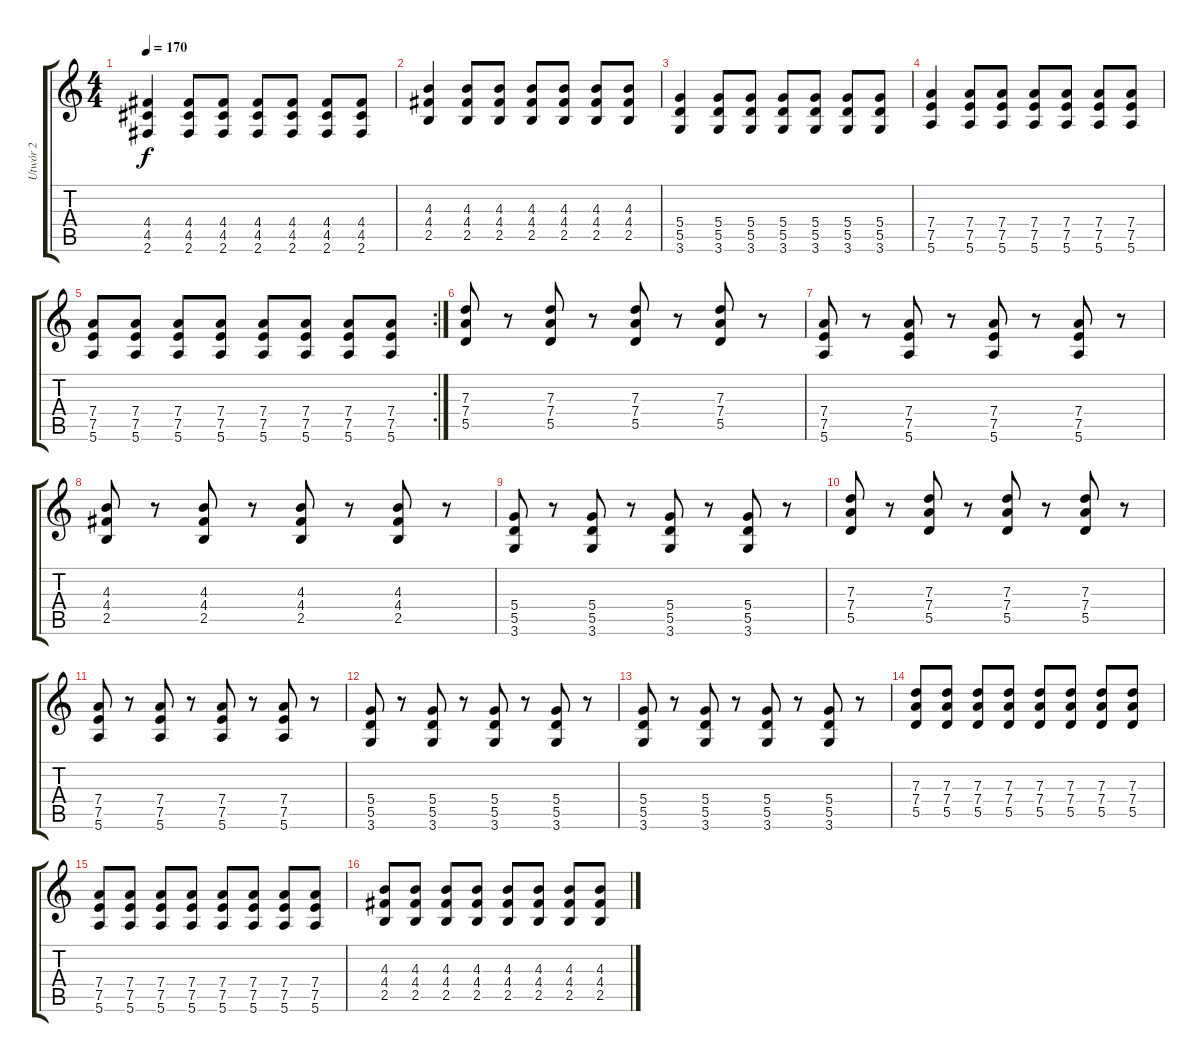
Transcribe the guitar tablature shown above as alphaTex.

\track ("Utwór 2" "Utwór 2") {instrument overdrivenguitar}
\staff {score tabs}
\tuning (E4 B3 G3 D3 A2 E2) {hide}
\ts (4 4)
\tempo 170
\clef g2
\ks c
(4.4 4.5 2.6).4{dy f} (4.4 4.5 2.6).8 (4.4 4.5 2.6).8 (4.4 4.5 2.6).8 (4.4 4.5 2.6).8 (4.4 4.5 2.6).8 (4.4 4.5 2.6).8 |
(4.3 4.4 2.5).4 (4.3 4.4 2.5).8 (4.3 4.4 2.5).8 (4.3 4.4 2.5).8 (4.3 4.4 2.5).8 (4.3 4.4 2.5).8 (4.3 4.4 2.5).8 |
(5.4 5.5 3.6).4 (5.4 5.5 3.6).8 (5.4 5.5 3.6).8 (5.4 5.5 3.6).8 (5.4 5.5 3.6).8 (5.4 5.5 3.6).8 (5.4 5.5 3.6).8 |
(7.4 7.5 5.6).4 (7.4 7.5 5.6).8 (7.4 7.5 5.6).8 (7.4 7.5 5.6).8 (7.4 7.5 5.6).8 (7.4 7.5 5.6).8 (7.4 7.5 5.6).8 |
\rc 2
(7.4 7.5 5.6).8 (7.4 7.5 5.6).8 (7.4 7.5 5.6).8 (7.4 7.5 5.6).8 (7.4 7.5 5.6).8 (7.4 7.5 5.6).8 (7.4 7.5 5.6).8 (7.4 7.5 5.6).8 |
(7.3 7.4 5.5).8 r.8 (7.3 7.4 5.5).8 r.8 (7.3 7.4 5.5).8 r.8 (7.3 7.4 5.5).8 r.8 |
(7.4 7.5 5.6).8 r.8 (7.4 7.5 5.6).8 r.8 (7.4 7.5 5.6).8 r.8 (7.4 7.5 5.6).8 r.8 |
(4.3 4.4 2.5).8 r.8 (4.3 4.4 2.5).8 r.8 (4.3 4.4 2.5).8 r.8 (4.3 4.4 2.5).8 r.8 |
(5.4 5.5 3.6).8 r.8 (5.4 5.5 3.6).8 r.8 (5.4 5.5 3.6).8 r.8 (5.4 5.5 3.6).8 r.8 |
(7.3 7.4 5.5).8 r.8 (7.3 7.4 5.5).8 r.8 (7.3 7.4 5.5).8 r.8 (7.3 7.4 5.5).8 r.8 |
(7.4 7.5 5.6).8 r.8 (7.4 7.5 5.6).8 r.8 (7.4 7.5 5.6).8 r.8 (7.4 7.5 5.6).8 r.8 |
(5.4 5.5 3.6).8 r.8 (5.4 5.5 3.6).8 r.8 (5.4 5.5 3.6).8 r.8 (5.4 5.5 3.6).8 r.8 |
(5.4 5.5 3.6).8 r.8 (5.4 5.5 3.6).8 r.8 (5.4 5.5 3.6).8 r.8 (5.4 5.5 3.6).8 r.8 |
(7.3 7.4 5.5).8 (7.3 7.4 5.5).8 (7.3 7.4 5.5).8 (7.3 7.4 5.5).8 (7.3 7.4 5.5).8 (7.3 7.4 5.5).8 (7.3 7.4 5.5).8 (7.3 7.4 5.5).8 |
(7.4 7.5 5.6).8 (7.4 7.5 5.6).8 (7.4 7.5 5.6).8 (7.4 7.5 5.6).8 (7.4 7.5 5.6).8 (7.4 7.5 5.6).8 (7.4 7.5 5.6).8 (7.4 7.5 5.6).8 |
(4.3 4.4 2.5).8 (4.3 4.4 2.5).8 (4.3 4.4 2.5).8 (4.3 4.4 2.5).8 (4.3 4.4 2.5).8 (4.3 4.4 2.5).8 (4.3 4.4 2.5).8 (4.3 4.4 2.5).8
